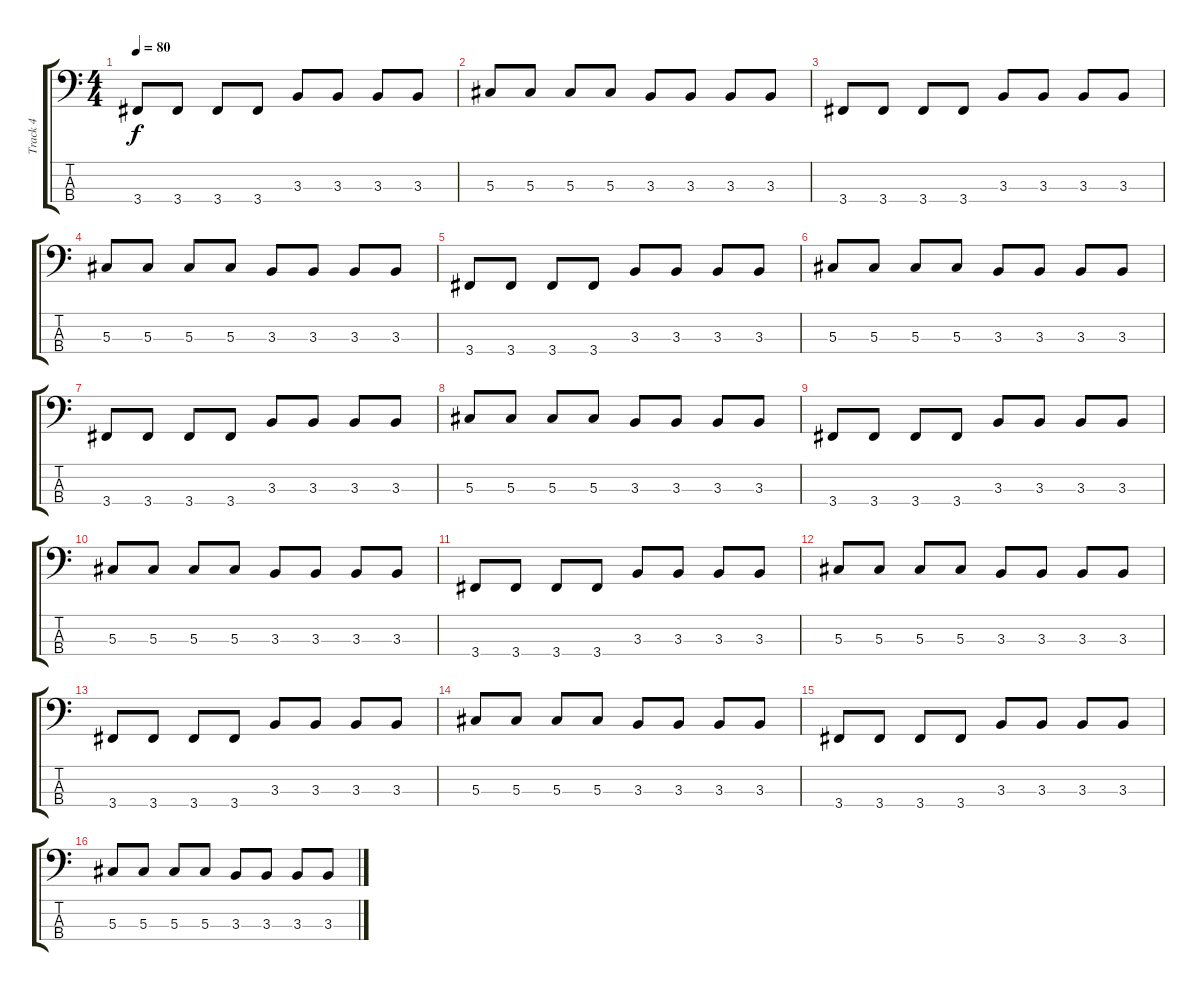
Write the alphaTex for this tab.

\track ("Track 4" "Track 4") {instrument electricbassfinger}
\staff {score tabs}
\tuning (Gb2 Db2 Ab1 Eb1) {hide}
\ts (4 4)
\tempo 80
\clef f4
\ks c
3.4.8{dy f} 3.4.8 3.4.8 3.4.8 3.3.8 3.3.8 3.3.8 3.3.8 |
5.3.8 5.3.8 5.3.8 5.3.8 3.3.8 3.3.8 3.3.8 3.3.8 |
3.4.8 3.4.8 3.4.8 3.4.8 3.3.8 3.3.8 3.3.8 3.3.8 |
5.3.8 5.3.8 5.3.8 5.3.8 3.3.8 3.3.8 3.3.8 3.3.8 |
3.4.8 3.4.8 3.4.8 3.4.8 3.3.8 3.3.8 3.3.8 3.3.8 |
5.3.8 5.3.8 5.3.8 5.3.8 3.3.8 3.3.8 3.3.8 3.3.8 |
3.4.8 3.4.8 3.4.8 3.4.8 3.3.8 3.3.8 3.3.8 3.3.8 |
5.3.8 5.3.8 5.3.8 5.3.8 3.3.8 3.3.8 3.3.8 3.3.8 |
3.4.8 3.4.8 3.4.8 3.4.8 3.3.8 3.3.8 3.3.8 3.3.8 |
5.3.8 5.3.8 5.3.8 5.3.8 3.3.8 3.3.8 3.3.8 3.3.8 |
3.4.8 3.4.8 3.4.8 3.4.8 3.3.8 3.3.8 3.3.8 3.3.8 |
5.3.8 5.3.8 5.3.8 5.3.8 3.3.8 3.3.8 3.3.8 3.3.8 |
3.4.8 3.4.8 3.4.8 3.4.8 3.3.8 3.3.8 3.3.8 3.3.8 |
5.3.8 5.3.8 5.3.8 5.3.8 3.3.8 3.3.8 3.3.8 3.3.8 |
3.4.8 3.4.8 3.4.8 3.4.8 3.3.8 3.3.8 3.3.8 3.3.8 |
5.3.8 5.3.8 5.3.8 5.3.8 3.3.8 3.3.8 3.3.8 3.3.8
